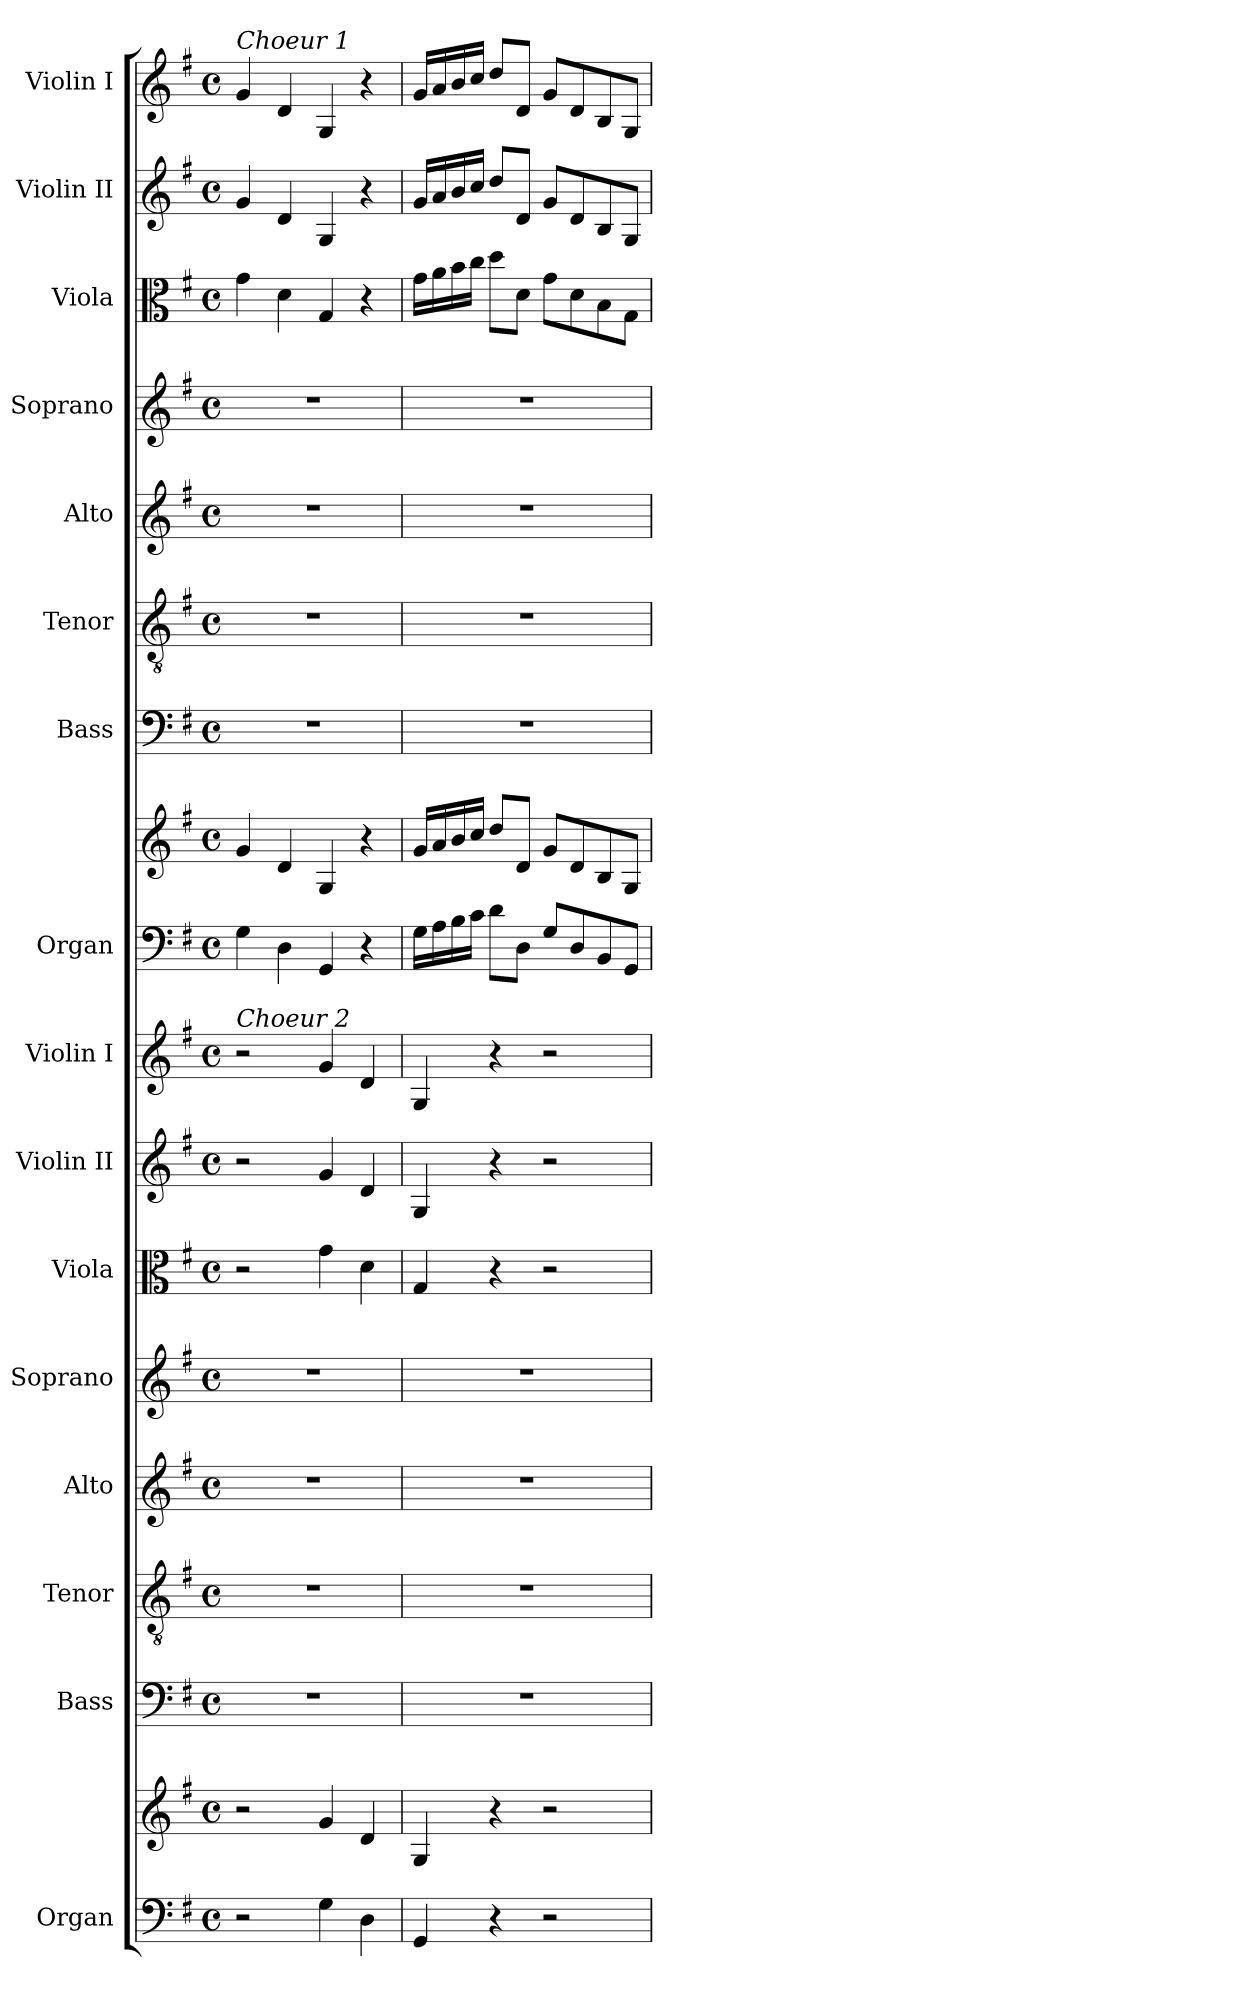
**kern	**kern	**kern	**kern	**kern	**kern	**kern	**kern	**kern	**kern	**kern	**kern	**kern	**kern	**kern	**kern	**kern	**kern
*part16	*part16	*part15	*part14	*part13	*part12	*part11	*part10	*part9	*part8	*part8	*part7	*part6	*part5	*part4	*part3	*part2	*part1
*staff18	*staff17	*staff16	*staff15	*staff14	*staff13	*staff12	*staff11	*staff10	*staff9	*staff8	*staff7	*staff6	*staff5	*staff4	*staff3	*staff2	*staff1
*I"Organ	*	*I"Bass	*I"Tenor	*I"Alto	*I"Soprano	*I"Viola	*I"Violin II	*I"Violin I	*I"Organ	*	*I"Bass	*I"Tenor	*I"Alto	*I"Soprano	*I"Viola	*I"Violin II	*I"Violin I
*I'Org.	*	*I'B.	*I'T.	*I'A.	*I'S.	*I'Vla.	*I'Vln. II	*I'Vln. I	*I'Org.	*	*I'B.	*I'T.	*I'A.	*I'S.	*I'Vla.	*I'Vln. II	*I'Vln. I
!!LO:PB:g=z
*clefF4	*clefG2	*clefF4	*clefGv2	*clefG2	*clefG2	*clefC3	*clefG2	*clefG2	*clefF4	*clefG2	*clefF4	*clefGv2	*clefG2	*clefG2	*clefC3	*clefG2	*clefG2
*	*	*	*ITrd7c12	*	*	*	*	*	*	*	*	*ITrd7c12	*	*	*	*	*
*k[f#]	*k[f#]	*k[f#]	*k[f#]	*k[f#]	*k[f#]	*k[f#]	*k[f#]	*k[f#]	*k[f#]	*k[f#]	*k[f#]	*k[f#]	*k[f#]	*k[f#]	*k[f#]	*k[f#]	*k[f#]
*G:	*G:	*G:	*G:	*G:	*G:	*G:	*G:	*G:	*G:	*G:	*G:	*G:	*G:	*G:	*G:	*G:	*G:
*M4/4	*M4/4	*M4/4	*M4/4	*M4/4	*M4/4	*M4/4	*M4/4	*M4/4	*M4/4	*M4/4	*M4/4	*M4/4	*M4/4	*M4/4	*M4/4	*M4/4	*M4/4
*met(c)	*met(c)	*met(c)	*met(c)	*met(c)	*met(c)	*met(c)	*met(c)	*met(c)	*met(c)	*met(c)	*met(c)	*met(c)	*met(c)	*met(c)	*met(c)	*met(c)	*met(c)
=1	=1	=1	=1	=1	=1	=1	=1	=1	=1	=1	=1	=1	=1	=1	=1	=1	=1
!	!	!	!	!	!	!	!	!	!	!	!	!	!	!	!	!	!LO:TX:a:i:t=Choeur 1
!	!	!	!	!	!	!	!	!LO:TX:a:i:t=Choeur 2	!	!	!	!	!	!	!	!	!
2r	2r	1r	1r	1r	1r	2r	2r	2r	4Gi\	4gi/	1r	1r	1r	1r	4gi\	4gi/	4gi/
.	.	.	.	.	.	.	.	.	4Di\	4di/	.	.	.	.	4di\	4di/	4di/
4Gi\	4gi/	.	.	.	.	4gi\	4gi/	4gi/	4GGi/	4Gi/	.	.	.	.	4Gi/	4Gi/	4Gi/
4Di\	4di/	.	.	.	.	4di\	4di/	4di/	4r	4r	.	.	.	.	4r	4r	4r
=2	=2	=2	=2	=2	=2	=2	=2	=2	=2	=2	=2	=2	=2	=2	=2	=2	=2
4GGi/	4Gi/	1r	1r	1r	1r	4Gi/	4Gi/	4Gi/	16Gi\LL	16gi/LL	1r	1r	1r	1r	16gi\LL	16gi/LL	16gi/LL
.	.	.	.	.	.	.	.	.	16Ai\	16ai/	.	.	.	.	16ai\	16ai/	16ai/
.	.	.	.	.	.	.	.	.	16Bi\	16bi/	.	.	.	.	16bi\	16bi/	16bi/
.	.	.	.	.	.	.	.	.	16ci\JJ	16cci/JJ	.	.	.	.	16cci\JJ	16cci/JJ	16cci/JJ
4r	4r	.	.	.	.	4r	4r	4r	8di\L	8ddi/L	.	.	.	.	8ddi\L	8ddi/L	8ddi/L
.	.	.	.	.	.	.	.	.	8Di\J	8di/J	.	.	.	.	8di\J	8di/J	8di/J
2r	2r	.	.	.	.	2r	2r	2r	8Gi/L	8gi/L	.	.	.	.	8gi\L	8gi/L	8gi/L
.	.	.	.	.	.	.	.	.	8Di/	8di/	.	.	.	.	8di\	8di/	8di/
.	.	.	.	.	.	.	.	.	8BBi/	8Bi/	.	.	.	.	8Bi\	8Bi/	8Bi/
.	.	.	.	.	.	.	.	.	8GGi/J	8Gi/J	.	.	.	.	8Gi\J	8Gi/J	8Gi/J
=	=	=	=	=	=	=	=	=	=	=	=	=	=	=	=	=	=
*-	*-	*-	*-	*-	*-	*-	*-	*-	*-	*-	*-	*-	*-	*-	*-	*-	*-
